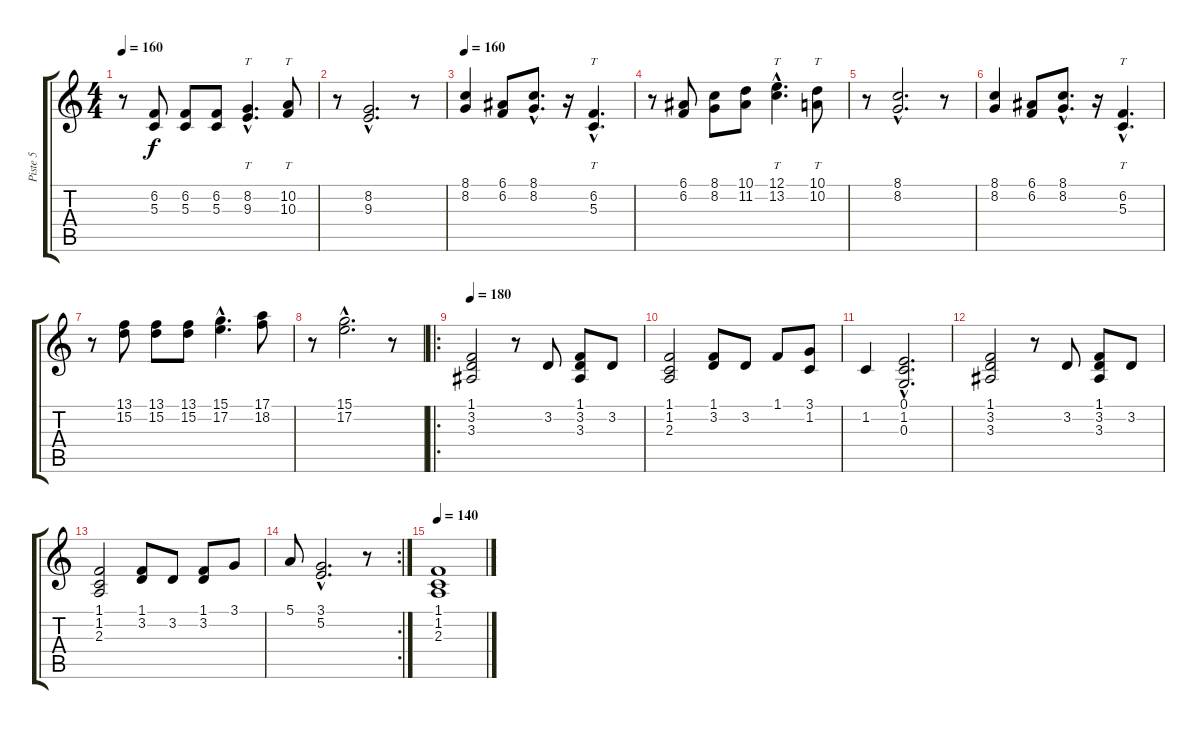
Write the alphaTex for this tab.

\track ("Piste 5" "Piste 5") {instrument trombone}
\staff {score tabs}
\tuning (E4 B3 G3 D3 A2 E2) {hide}
\ts (4 4)
\tempo 160
\clef g2
\ks c
r.8{dy f} (6.2 5.3).8 (6.2 5.3).8 (6.2 5.3).8 (8.2{hac} 9.3{hac}).4{tt d} (10.2 10.3).8{tt} |
r.8 (8.2{hac} 9.3{hac}).2{d} r.8 |
\tempo 160
(8.1 8.2).4 (6.1 6.2).8 (8.1{hac} 8.2{hac}).8{d} r.16 (6.2{hac} 5.3{hac}).4{tt d} |
r.8 (6.1 6.2).8 (8.1 8.2).8 (10.1 11.2).8 (12.1{hac} 13.2{hac}).4{tt d} (10.1 10.2).8{tt} |
r.8 (8.1{hac} 8.2{hac}).2{d} r.8 |
(8.1 8.2).4 (6.1 6.2).8 (8.1{hac} 8.2{hac}).8{d} r.16 (6.2{hac} 5.3{hac}).4{tt d} |
r.8 (13.1 15.2).8 (13.1 15.2).8 (13.1 15.2).8 (15.1{hac} 17.2{hac}).4{d} (17.1 18.2).8 |
r.8 (15.1{hac} 17.2{hac}).2{d} r.8 |
\ro
\tempo 180
(1.1 3.2 3.3).2 r.8 3.2.8 (1.1 3.2 3.3).8 3.2.8 |
(1.1 1.2 2.3).2 (1.1 3.2).8 3.2.8 1.1.8 (3.1 1.2).8 |
1.2.4 (0.1{hac} 1.2{hac} 0.3{hac}).2{d} |
(1.1 3.2 3.3).2 r.8 3.2.8 (1.1 3.2 3.3).8 3.2.8 |
(1.1 1.2 2.3).2 (1.1 3.2).8 3.2.8 (1.1 3.2).8 3.1.8 |
\rc 2
5.1.8 (3.1{hac} 5.2{hac}).2{d} r.8 |
\tempo 140
(1.1 1.2 2.3).1
